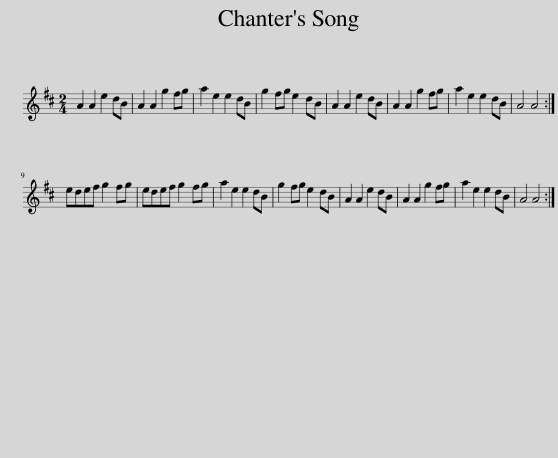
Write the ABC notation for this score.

X:1
L:1/8
M:2/4
I:linebreak $
K:D
V:1 treble
V:1
 A2 A2 e2 dB | A2 A2 g2 fg | a2 e2 e2 dB | g2 fg e2 dB | A2 A2 e2 dB | %5
 A2 A2 g2 fg | a2 e2 e2 dB | A4 A4 :|$ edef g2 fg | edef g2 fg | %10
 a2 e2 e2 dB | g2 fg e2 dB | A2 A2 e2 dB | A2 A2 g2 fg | a2 e2 e2 dB | %15
 A4 A4 :| %16
